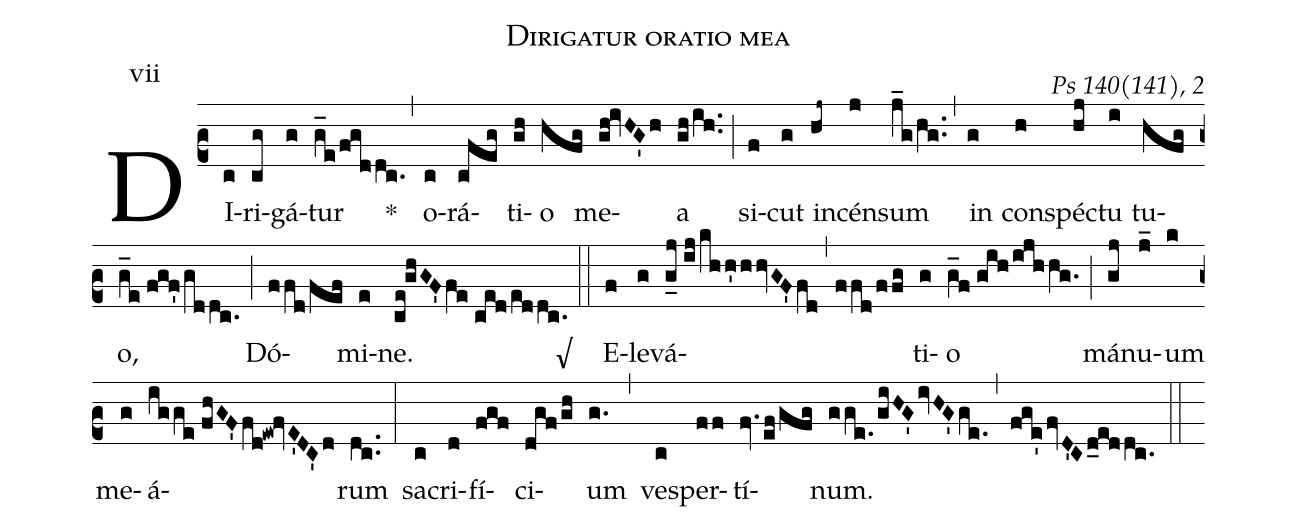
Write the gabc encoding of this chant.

name:Dirigatur oratio mea;
commentary: Ps 140(141), 2;
mode:vii;
%%
(c2) DI(c)ri(cg)gá(g)tur(g_e/fgddc.) *(,) o(c)rá(cfeg)ti(gh)o(hfg) me(gh!ivHG'h)a(gh/ih..) (;) si(f)cut(g) in(hj~)cén(j)sum(j_g/hg..) (,) in(g) con(h)spéc(hj)tu(i) tu(hfg)o,(g_e//fgf'/gddc.) (;) Dó(ffd/fef)mi(e)ne.(ce!ghGF'fe//ced/eddc.) √(::) E(f)le(g)vá(g_j//ij/khh'hhvGF'fd,ffd/ffg)ti(g)o(g_f//gih/ijhhg.) (;) má(gj)nu(j_)um(k) me(g)á(igge//fhGF'fd!ew!fvE'DC'd)rum(dc..) (:) sa(c)cri(d)fí(fgf)ci(dgf/gh)um(g.) (,) ves(c)per(ff)tí(fv.ef/gfg)num.(gge./giHG'ivHG'ge.) (,) (fge'fvD'Cd_eddc.) (::)
